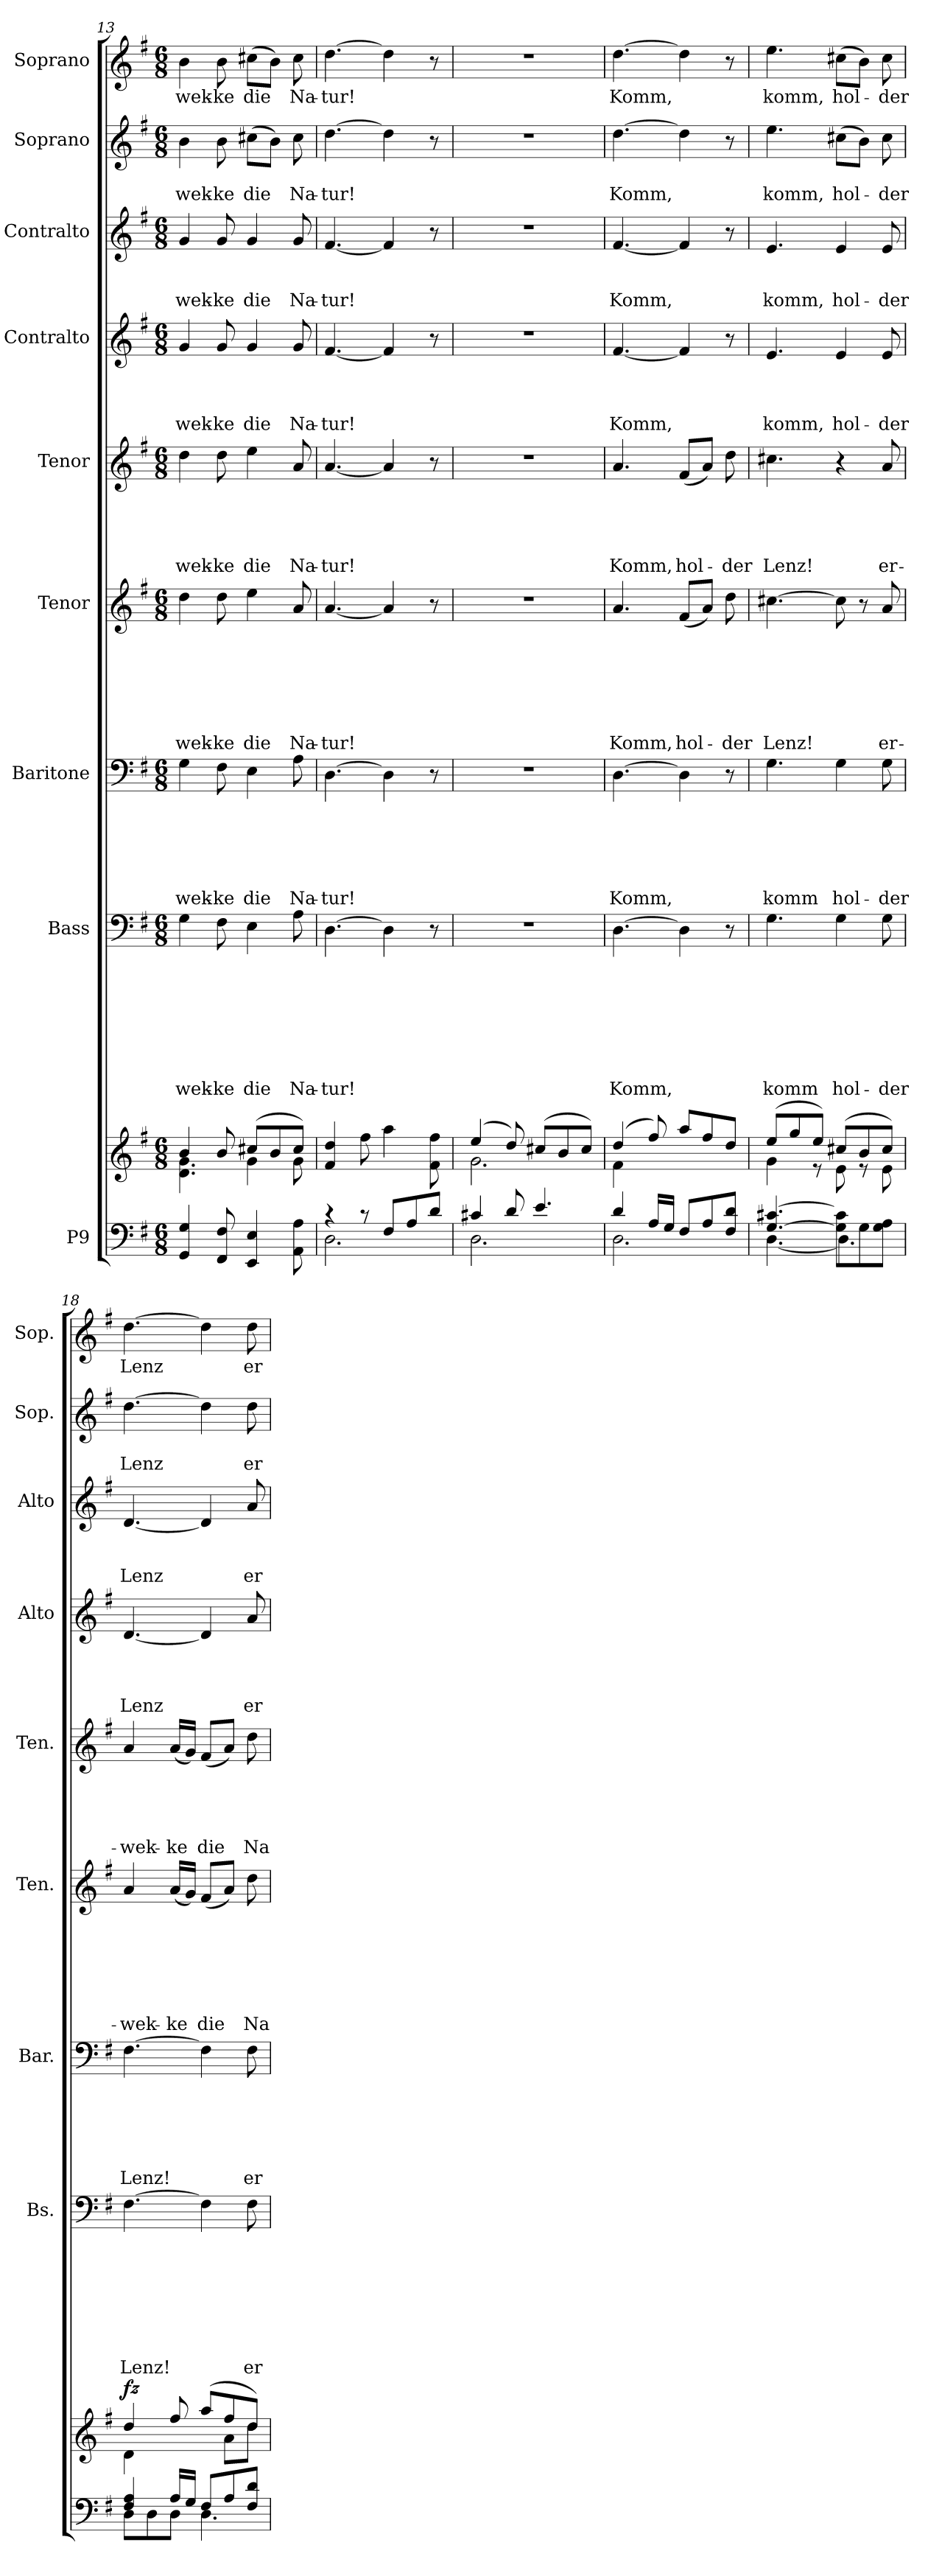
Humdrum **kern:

**kern	**kern	**dynam	**kern	**text	**text	**text	**text	**text	**text	**text	**text	**kern	**text	**text	**text	**text	**text	**text	**kern	**text	**text	**text	**text	**text	**text	**text	**kern	**text	**text	**text	**text	**text	**kern	**text	**text	**text	**text	**kern	**text	**text	**text	**kern	**text	**text	**kern	**text
*part9	*part9	*part9	*part8	*part8	*part8	*part8	*part8	*part8	*part8	*part8	*part8	*part7	*part7	*part7	*part7	*part7	*part7	*part7	*part6	*part6	*part6	*part6	*part6	*part6	*part6	*part6	*part5	*part5	*part5	*part5	*part5	*part5	*part4	*part4	*part4	*part4	*part4	*part3	*part3	*part3	*part3	*part2	*part2	*part2	*part1	*part1
*staff10	*staff9	*staff9/10	*staff8	*staff8	*staff8	*staff8	*staff8	*staff8	*staff8	*staff8	*staff8	*staff7	*staff7	*staff7	*staff7	*staff7	*staff7	*staff7	*staff6	*staff6	*staff6	*staff6	*staff6	*staff6	*staff6	*staff6	*staff5	*staff5	*staff5	*staff5	*staff5	*staff5	*staff4	*staff4	*staff4	*staff4	*staff4	*staff3	*staff3	*staff3	*staff3	*staff2	*staff2	*staff2	*staff1	*staff1
*I"P9	*	*	*I"Bass	*	*	*	*	*	*	*	*	*I"Baritone	*	*	*	*	*	*	*I"Tenor	*	*	*	*	*	*	*	*I"Tenor	*	*	*	*	*	*I"Contralto	*	*	*	*	*I"Contralto	*	*	*	*I"Soprano	*	*	*I"Soprano	*
*	*	*	*I'Bs.	*	*	*	*	*	*	*	*	*I'Bar.	*	*	*	*	*	*	*I'Ten.	*	*	*	*	*	*	*	*I'Ten.	*	*	*	*	*	*I'Alto	*	*	*	*	*I'Alto	*	*	*	*I'Sop.	*	*	*I'Sop.	*
*clefF4	*clefG2	*	*clefF4	*	*	*	*	*	*	*	*	*clefF4	*	*	*	*	*	*	*clefG2	*	*	*	*	*	*	*	*clefG2	*	*	*	*	*	*clefG2	*	*	*	*	*clefG2	*	*	*	*clefG2	*	*	*clefG2	*
*	*	*	*	*	*	*	*	*	*	*	*	*	*	*	*	*	*	*	*ITrd7c12	*	*	*	*	*	*	*	*ITrd7c12	*	*	*	*	*	*	*	*	*	*	*	*	*	*	*	*	*	*	*
*k[f#]	*k[f#]	*	*k[f#]	*	*	*	*	*	*	*	*	*k[f#]	*	*	*	*	*	*	*k[f#]	*	*	*	*	*	*	*	*k[f#]	*	*	*	*	*	*k[f#]	*	*	*	*	*k[f#]	*	*	*	*k[f#]	*	*	*k[f#]	*
*G:	*G:	*	*G:	*	*	*	*	*	*	*	*	*G:	*	*	*	*	*	*	*G:	*	*	*	*	*	*	*	*G:	*	*	*	*	*	*G:	*	*	*	*	*G:	*	*	*	*G:	*	*	*G:	*
*M6/8	*M6/8	*	*M6/8	*	*	*	*	*	*	*	*	*M6/8	*	*	*	*	*	*	*M6/8	*	*	*	*	*	*	*	*M6/8	*	*	*	*	*	*M6/8	*	*	*	*	*M6/8	*	*	*	*M6/8	*	*	*M6/8	*
=13	=13	=13	=13	=13	=13	=13	=13	=13	=13	=13	=13	=13	=13	=13	=13	=13	=13	=13	=13	=13	=13	=13	=13	=13	=13	=13	=13	=13	=13	=13	=13	=13	=13	=13	=13	=13	=13	=13	=13	=13	=13	=13	=13	=13	=13	=13
*^	*^	*	*	*	*	*	*	*	*	*	*	*	*	*	*	*	*	*	*	*	*	*	*	*	*	*	*	*	*	*	*	*	*	*	*	*	*	*	*	*	*	*	*	*	*	*
*	*^	*	*^	*	*	*	*	*	*	*	*	*	*	*	*	*	*	*	*	*	*	*	*	*	*	*	*	*	*	*	*	*	*	*	*	*	*	*	*	*	*	*	*	*	*	*	*	*
!	!	!	!	!	!	!	!	!	!	!	!	!	!	!	!LO:LY:b	!	!	!	!	!	!	!LO:LY:b	!	!	!	!	!	!	!	!LO:LY:b	!	!	!	!	!	!LO:LY:b	!	!	!	!	!LO:LY:b	!	!	!	!LO:LY:b	!	!	!LO:LY:b	!	!LO:LY:b
4GG/ 4G/	2.ryy	2.ryy	2.ryy	4.d\ 4.g\	4b/	.	4G\	.	.	.	.	.	.	.	-wek-	4G\	.	.	.	.	.	-wek-	4d\	.	.	.	.	.	.	-wek-	4d\	.	.	.	.	-wek-	4g/	.	.	.	-wek-	4g/	.	.	-wek-	4b\	.	-wek-	4b\	-wek-
!	!	!	!	!	!	!	!	!	!	!	!	!	!	!	!LO:LY:b	!	!	!	!	!	!	!LO:LY:b	!	!	!	!	!	!	!	!LO:LY:b	!	!	!	!	!	!LO:LY:b	!	!	!	!	!LO:LY:b	!	!	!	!LO:LY:b	!	!	!LO:LY:b	!	!LO:LY:b
8FF#/ 8F#/	.	.	.	.	8b/	.	8F#\	.	.	.	.	.	.	.	-ke	8F#\	.	.	.	.	.	-ke	8d\	.	.	.	.	.	.	-ke	8d\	.	.	.	.	-ke	8g/	.	.	.	-ke	8g/	.	.	-ke	8b\	.	-ke	8b\	-ke
!	!	!	!	!	!	!	!	!	!	!	!	!	!	!	!LO:LY:b	!	!	!	!	!	!	!LO:LY:b	!	!	!	!	!	!	!	!LO:LY:b	!	!	!	!	!	!LO:LY:b	!	!	!	!	!LO:LY:b	!	!	!	!LO:LY:b	!	!	!LO:LY:b	!	!LO:LY:b
4EE/ 4E/	.	.	.	4g\	(>8cc#X/L	.	4E\	.	.	.	.	.	.	.	die	4E\	.	.	.	.	.	die	4e\	.	.	.	.	.	.	die	4e\	.	.	.	.	die	4g/	.	.	.	die	4g/	.	.	die	(>8cc#X\L	.	die	(>8cc#X\L	die
.	.	.	.	.	8b/	.	.	.	.	.	.	.	.	.	.	.	.	.	.	.	.	.	.	.	.	.	.	.	.	.	.	.	.	.	.	.	.	.	.	.	.	.	.	.	.	8b\J)	.	.	8b\J)	.
!	!	!	!	!	!	!	!	!	!	!	!	!	!	!	!LO:LY:b	!	!	!	!	!	!	!LO:LY:b	!	!	!	!	!	!	!	!LO:LY:b	!	!	!	!	!	!LO:LY:b	!	!	!	!	!LO:LY:b	!	!	!	!LO:LY:b	!	!	!LO:LY:b	!	!LO:LY:b
8AA\ 8A\	.	.	.	8g\	8cc#/J)	.	8A\	.	.	.	.	.	.	.	Na-	8A\	.	.	.	.	.	Na-	8A/	.	.	.	.	.	.	Na-	8A/	.	.	.	.	Na-	8g/	.	.	.	Na-	8g/	.	.	Na-	8cc#\	.	Na-	8cc#\	Na-
=14	=14	=14	=14	=14	=14	=14	=14	=14	=14	=14	=14	=14	=14	=14	=14	=14	=14	=14	=14	=14	=14	=14	=14	=14	=14	=14	=14	=14	=14	=14	=14	=14	=14	=14	=14	=14	=14	=14	=14	=14	=14	=14	=14	=14	=14	=14	=14	=14	=14	=14
!	!	!	!	!	!	!	!	!	!	!	!	!	!	!	!LO:LY:b	!	!	!	!	!	!	!LO:LY:b	!	!	!	!	!	!	!	!LO:LY:b	!	!	!	!	!	!LO:LY:b	!	!	!	!	!LO:LY:b	!	!	!	!LO:LY:b	!	!	!LO:LY:b	!	!LO:LY:b
4rc	2.D\	2.ryy	2.ryy	2.ryy	4f#/ 4dd/	.	[>4.D\	.	.	.	.	.	.	.	-tur!	[>4.D\	.	.	.	.	.	-tur!	[<4.A/	.	.	.	.	.	.	-tur!	[<4.A/	.	.	.	.	-tur!	[<4.f#/	.	.	.	-tur!	[<4.f#/	.	.	-tur!	[>4.dd\	.	-tur!	[>4.dd\	-tur!
8rc	.	.	.	.	8ff#\	.	.	.	.	.	.	.	.	.	.	.	.	.	.	.	.	.	.	.	.	.	.	.	.	.	.	.	.	.	.	.	.	.	.	.	.	.	.	.	.	.	.	.	.	.
8F#/L	.	.	.	.	4aa\	.	4D\]	.	.	.	.	.	.	.	.	4D\]	.	.	.	.	.	.	4A/]	.	.	.	.	.	.	.	4A/]	.	.	.	.	.	4f#/]	.	.	.	.	4f#/]	.	.	.	4dd\]	.	.	4dd\]	.
8A/	.	.	.	.	.	.	.	.	.	.	.	.	.	.	.	.	.	.	.	.	.	.	.	.	.	.	.	.	.	.	.	.	.	.	.	.	.	.	.	.	.	.	.	.	.	.	.	.	.	.
8d/J	.	.	.	.	8f#\ 8ff#\	.	8r	.	.	.	.	.	.	.	.	8r	.	.	.	.	.	.	8r	.	.	.	.	.	.	.	8r	.	.	.	.	.	8r	.	.	.	.	8r	.	.	.	8r	.	.	8r	.
!!LO:PB:g=z
=15	=15	=15	=15	=15	=15	=15	=15	=15	=15	=15	=15	=15	=15	=15	=15	=15	=15	=15	=15	=15	=15	=15	=15	=15	=15	=15	=15	=15	=15	=15	=15	=15	=15	=15	=15	=15	=15	=15	=15	=15	=15	=15	=15	=15	=15	=15	=15	=15	=15	=15
!	!	!	!	!	!	!	!LO:N:vis=1	!	!	!	!	!	!	!	!	!LO:N:vis=1	!	!	!	!	!	!	!LO:N:vis=1	!	!	!	!	!	!	!	!LO:N:vis=1	!	!	!	!	!	!LO:N:vis=1	!	!	!	!	!LO:N:vis=1	!	!	!	!LO:N:vis=1	!	!	!LO:N:vis=1	!
4c#X/	2.D\	2.ryy	2.ryy	2.g\	(>4ee/	.	2.r	.	.	.	.	.	.	.	.	2.r	.	.	.	.	.	.	2.r	.	.	.	.	.	.	.	2.r	.	.	.	.	.	2.r	.	.	.	.	2.r	.	.	.	2.r	.	.	2.r	.
8d/	.	.	.	.	8dd/)	.	.	.	.	.	.	.	.	.	.	.	.	.	.	.	.	.	.	.	.	.	.	.	.	.	.	.	.	.	.	.	.	.	.	.	.	.	.	.	.	.	.	.	.	.
4.e/	.	.	.	.	(>8cc#X/L	.	.	.	.	.	.	.	.	.	.	.	.	.	.	.	.	.	.	.	.	.	.	.	.	.	.	.	.	.	.	.	.	.	.	.	.	.	.	.	.	.	.	.	.	.
.	.	.	.	.	8b/	.	.	.	.	.	.	.	.	.	.	.	.	.	.	.	.	.	.	.	.	.	.	.	.	.	.	.	.	.	.	.	.	.	.	.	.	.	.	.	.	.	.	.	.	.
.	.	.	.	.	8cc#/J)	.	.	.	.	.	.	.	.	.	.	.	.	.	.	.	.	.	.	.	.	.	.	.	.	.	.	.	.	.	.	.	.	.	.	.	.	.	.	.	.	.	.	.	.	.
=16	=16	=16	=16	=16	=16	=16	=16	=16	=16	=16	=16	=16	=16	=16	=16	=16	=16	=16	=16	=16	=16	=16	=16	=16	=16	=16	=16	=16	=16	=16	=16	=16	=16	=16	=16	=16	=16	=16	=16	=16	=16	=16	=16	=16	=16	=16	=16	=16	=16	=16
!	!	!	!	!	!	!	!	!	!	!	!	!	!	!	!LO:LY:b	!	!	!	!	!	!	!LO:LY:b	!	!	!	!	!	!	!	!LO:LY:b	!	!	!	!	!	!LO:LY:b	!	!	!	!	!LO:LY:b	!	!	!	!LO:LY:b	!	!	!LO:LY:b	!	!LO:LY:b
4d/	2.D\	2.ryy	2.ryy	4f#\	(>4dd/	.	[>4.D\	.	.	.	.	.	.	.	Komm,	[>4.D\	.	.	.	.	.	Komm,	4.A/	.	.	.	.	.	.	Komm,	4.A/	.	.	.	.	Komm,	[<4.f#/	.	.	.	Komm,	[<4.f#/	.	.	Komm,	[>4.dd\	.	Komm,	[>4.dd\	Komm,
16A/LL	.	.	.	2ryy	8ff#/)	.	.	.	.	.	.	.	.	.	.	.	.	.	.	.	.	.	.	.	.	.	.	.	.	.	.	.	.	.	.	.	.	.	.	.	.	.	.	.	.	.	.	.	.	.
16G/JJ	.	.	.	.	.	.	.	.	.	.	.	.	.	.	.	.	.	.	.	.	.	.	.	.	.	.	.	.	.	.	.	.	.	.	.	.	.	.	.	.	.	.	.	.	.	.	.	.	.	.
!	!	!	!	!	!	!	!	!	!	!	!	!	!	!	!	!	!	!	!	!	!	!	!	!	!	!	!	!	!	!LO:LY:b	!	!	!	!	!	!LO:LY:b	!	!	!	!	!	!	!	!	!	!	!	!	!	!
8F#/L	.	.	.	.	8aa/L	.	4D\]	.	.	.	.	.	.	.	.	4D\]	.	.	.	.	.	.	(<8F#/L	.	.	.	.	.	.	hol-	(<8F#/L	.	.	.	.	hol-	4f#/]	.	.	.	.	4f#/]	.	.	.	4dd\]	.	.	4dd\]	.
8A/	.	.	.	.	8ff#/	.	.	.	.	.	.	.	.	.	.	.	.	.	.	.	.	.	8A/J)	.	.	.	.	.	.	.	8A/J)	.	.	.	.	.	.	.	.	.	.	.	.	.	.	.	.	.	.	.
!	!	!	!	!	!	!	!	!	!	!	!	!	!	!	!	!	!	!	!	!	!	!	!	!	!	!	!	!	!	!LO:LY:b	!	!	!	!	!	!LO:LY:b	!	!	!	!	!	!	!	!	!	!	!	!	!	!
8F#/ 8d/J	.	.	.	.	8dd/J	.	8r	.	.	.	.	.	.	.	.	8r	.	.	.	.	.	.	8d\	.	.	.	.	.	.	-der	8d\	.	.	.	.	-der	8r	.	.	.	.	8r	.	.	.	8r	.	.	8r	.
=17	=17	=17	=17	=17	=17	=17	=17	=17	=17	=17	=17	=17	=17	=17	=17	=17	=17	=17	=17	=17	=17	=17	=17	=17	=17	=17	=17	=17	=17	=17	=17	=17	=17	=17	=17	=17	=17	=17	=17	=17	=17	=17	=17	=17	=17	=17	=17	=17	=17	=17
!	!	!	!	!	!	!	!	!	!	!	!	!	!	!	!LO:LY:b	!	!	!	!	!	!	!LO:LY:b	!	!	!	!	!	!	!	!LO:LY:b	!	!	!	!	!	!LO:LY:b	!	!	!	!	!LO:LY:b	!	!	!	!LO:LY:b	!	!	!LO:LY:b	!	!LO:LY:b
[>4.G/ [>4.c#X/	[<4.D\	2.ryy	2.ryy	4g\	(>8ee/L	.	4.G\	.	.	.	.	.	.	.	komm	4.G\	.	.	.	.	.	komm	[>4.c#X\	.	.	.	.	.	.	Lenz!	4.c#X\	.	.	.	.	Lenz!	4.e/	.	.	.	komm,	4.e/	.	.	komm,	4.ee\	.	komm,	4.ee\	komm,
.	.	.	.	.	8gg/	.	.	.	.	.	.	.	.	.	.	.	.	.	.	.	.	.	.	.	.	.	.	.	.	.	.	.	.	.	.	.	.	.	.	.	.	.	.	.	.	.	.	.	.	.
.	.	.	.	8re	8ee/J)	.	.	.	.	.	.	.	.	.	.	.	.	.	.	.	.	.	.	.	.	.	.	.	.	.	.	.	.	.	.	.	.	.	.	.	.	.	.	.	.	.	.	.	.	.
!	!	!	!	!	!	!	!	!	!	!	!	!	!	!	!LO:LY:b	!	!	!	!	!	!	!LO:LY:b	!	!	!	!	!	!	!	!	!	!	!	!	!	!	!	!	!	!	!LO:LY:b	!	!	!	!LO:LY:b	!	!	!LO:LY:b	!	!LO:LY:b
8G\] 8c#\]L	4.D\]	.	.	8e\	(>8cc#X/L	.	4G\	.	.	.	.	.	.	.	hol-	4G\	.	.	.	.	.	hol-	8c#\]	.	.	.	.	.	.	.	4r	.	.	.	.	.	4e/	.	.	.	hol-	4e/	.	.	hol-	(>8cc#X\L	.	hol-	(>8cc#X\L	hol-
8G\	.	.	.	8re	8b/	.	.	.	.	.	.	.	.	.	.	.	.	.	.	.	.	.	8r	.	.	.	.	.	.	.	.	.	.	.	.	.	.	.	.	.	.	.	.	.	.	8b\J)	.	.	8b\J)	.
!	!	!	!	!	!	!	!	!	!	!	!	!	!	!	!LO:LY:b	!	!	!	!	!	!	!LO:LY:b	!	!	!	!	!	!	!	!LO:LY:b	!	!	!	!	!	!LO:LY:b	!	!	!	!	!LO:LY:b	!	!	!	!LO:LY:b	!	!	!LO:LY:b	!	!LO:LY:b
8G\ 8A\J	.	.	.	8e\	8cc#/J)	.	8G\	.	.	.	.	.	.	.	-der	8G\	.	.	.	.	.	-der	8A/	.	.	.	.	.	.	er-	8A/	.	.	.	.	er-	8e/	.	.	.	-der	8e/	.	.	-der	8cc#\	.	-der	8cc#\	-der
=18	=18	=18	=18	=18	=18	=18	=18	=18	=18	=18	=18	=18	=18	=18	=18	=18	=18	=18	=18	=18	=18	=18	=18	=18	=18	=18	=18	=18	=18	=18	=18	=18	=18	=18	=18	=18	=18	=18	=18	=18	=18	=18	=18	=18	=18	=18	=18	=18	=18	=18
!	!	!	!	!	!	!LO:DY:a	!	!	!	!	!	!	!	!	!LO:LY:b	!	!	!	!	!	!	!LO:LY:b	!	!	!	!	!	!	!	!LO:LY:b	!	!	!	!	!	!LO:LY:b	!	!	!	!	!LO:LY:b	!	!	!	!LO:LY:b	!	!	!LO:LY:b	!	!LO:LY:b
4F#/ 4A/	8D\L	2.ryy	2.ryy	4d\	4dd/	fz	[>4.F#\	.	.	.	.	.	.	.	Lenz!	[>4.F#\	.	.	.	.	.	Lenz!	4A/	.	.	.	.	.	.	-wek-	4A/	.	.	.	.	-wek-	[<4.d/	.	.	.	Lenz	[<4.d/	.	.	Lenz	[>4.dd\	.	Lenz	[>4.dd\	Lenz
.	8D\	.	.	.	.	.	.	.	.	.	.	.	.	.	.	.	.	.	.	.	.	.	.	.	.	.	.	.	.	.	.	.	.	.	.	.	.	.	.	.	.	.	.	.	.	.	.	.	.	.
!	!	!	!	!	!	!	!	!	!	!	!	!	!	!	!	!	!	!	!	!	!	!	!	!	!	!	!	!	!	!LO:LY:b	!	!	!	!	!	!LO:LY:b	!	!	!	!	!	!	!	!	!	!	!	!	!	!
16A/LL	8D\J	.	.	4ryy	8ff#/	.	.	.	.	.	.	.	.	.	.	.	.	.	.	.	.	.	(<16A/LL	.	.	.	.	.	.	-ke	(<16A/LL	.	.	.	.	-ke	.	.	.	.	.	.	.	.	.	.	.	.	.	.
16G/JJ	.	.	.	.	.	.	.	.	.	.	.	.	.	.	.	.	.	.	.	.	.	.	16G/JJ)	.	.	.	.	.	.	.	16G/JJ)	.	.	.	.	.	.	.	.	.	.	.	.	.	.	.	.	.	.	.
!	!	!	!	!	!	!	!	!	!	!	!	!	!	!	!	!	!	!	!	!	!	!	!	!	!	!	!	!	!	!LO:LY:b	!	!	!	!	!	!LO:LY:b	!	!	!	!	!	!	!	!	!	!	!	!	!	!
8F#/L	4.D\	.	.	.	(>8aa/L	.	4F#\]	.	.	.	.	.	.	.	.	4F#\]	.	.	.	.	.	.	(<8F#/L	.	.	.	.	.	.	die	(<8F#/L	.	.	.	.	die	4d/]	.	.	.	.	4d/]	.	.	.	4dd\]	.	.	4dd\]	.
8A/	.	.	.	8a\L	8ff#/	.	.	.	.	.	.	.	.	.	.	.	.	.	.	.	.	.	8A/J)	.	.	.	.	.	.	.	8A/J)	.	.	.	.	.	.	.	.	.	.	.	.	.	.	.	.	.	.	.
!	!	!	!	!	!	!	!	!	!	!	!	!	!	!	!LO:LY:b	!	!	!	!	!	!	!LO:LY:b	!	!	!	!	!	!	!	!LO:LY:b	!	!	!	!	!	!LO:LY:b	!	!	!	!	!LO:LY:b	!	!	!	!LO:LY:b	!	!	!LO:LY:b	!	!LO:LY:b
8F#/ 8d/J	.	.	.	8dd\J	8dd/J)	.	8F#\	.	.	.	.	.	.	.	er-	8F#\	.	.	.	.	.	er-	8d\	.	.	.	.	.	.	Na-	8d\	.	.	.	.	Na-	8a/	.	.	.	er-	8a/	.	.	er-	8dd\	.	er-	8dd\	er-
*v	*v	*v	*	*	*	*	*	*	*	*	*	*	*	*	*	*	*	*	*	*	*	*	*	*	*	*	*	*	*	*	*	*	*	*	*	*	*	*	*	*	*	*	*	*	*	*	*	*	*	*
*	*v	*v	*v	*	*	*	*	*	*	*	*	*	*	*	*	*	*	*	*	*	*	*	*	*	*	*	*	*	*	*	*	*	*	*	*	*	*	*	*	*	*	*	*	*	*	*	*	*
=	=	=	=	=	=	=	=	=	=	=	=	=	=	=	=	=	=	=	=	=	=	=	=	=	=	=	=	=	=	=	=	=	=	=	=	=	=	=	=	=	=	=	=	=	=	=
*-	*-	*-	*-	*-	*-	*-	*-	*-	*-	*-	*-	*-	*-	*-	*-	*-	*-	*-	*-	*-	*-	*-	*-	*-	*-	*-	*-	*-	*-	*-	*-	*-	*-	*-	*-	*-	*-	*-	*-	*-	*-	*-	*-	*-	*-	*-
